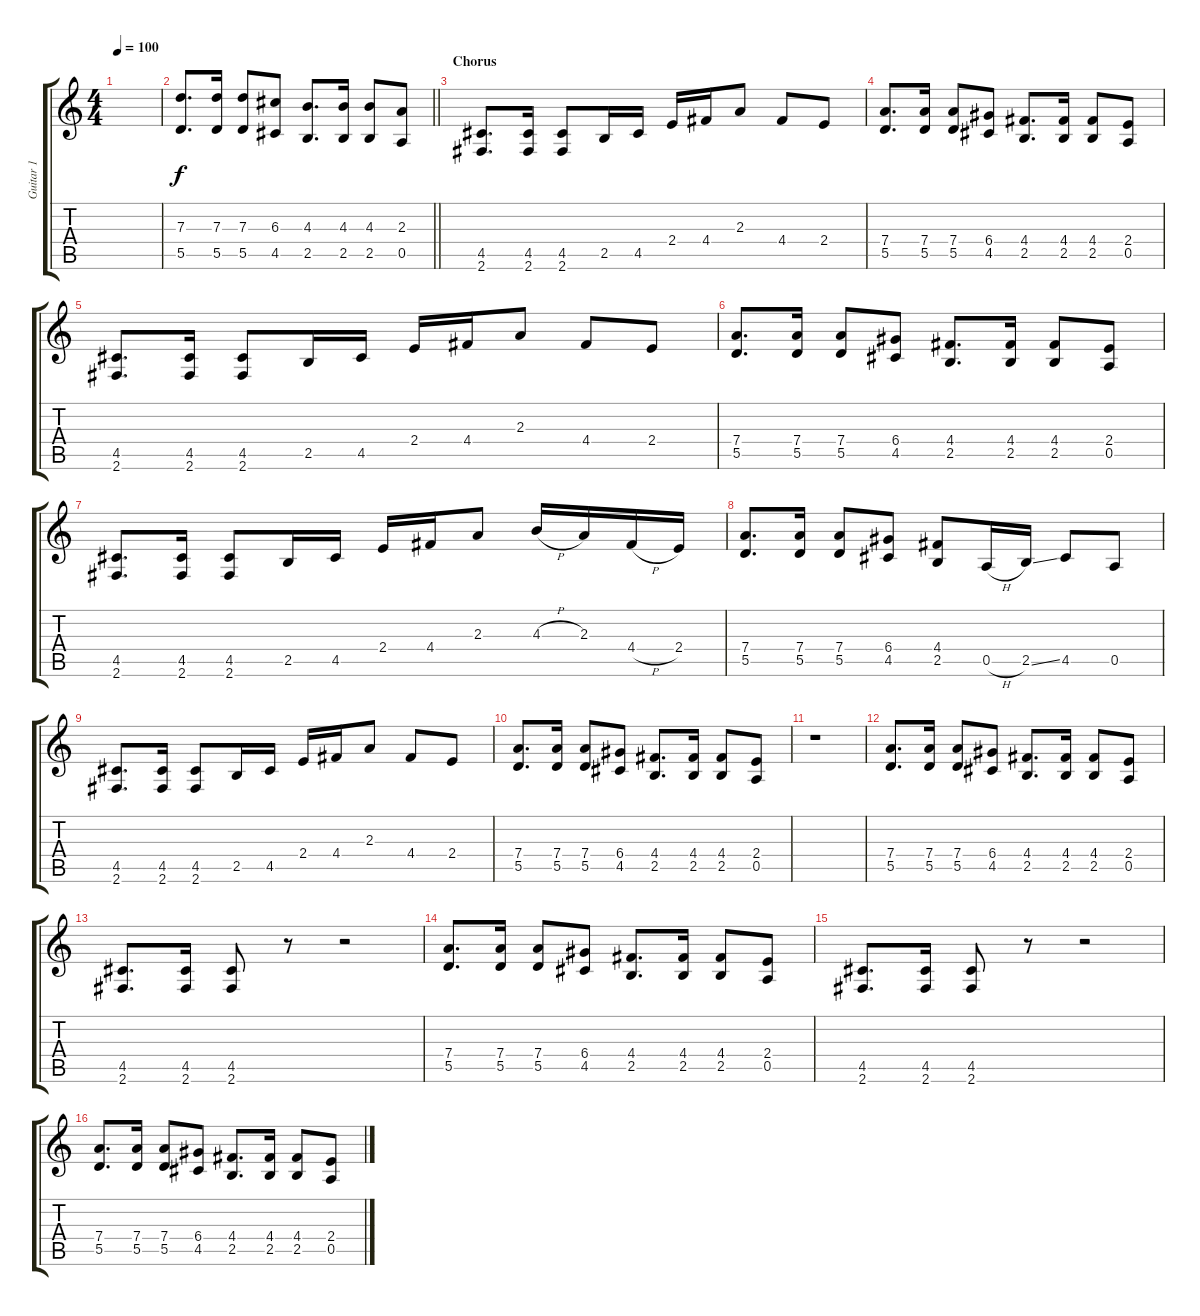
\track ("Guitar 1" "Guitar 1") {instrument overdrivenguitar}
\staff {score tabs}
\tuning (E4 B3 G3 D3 A2 E2) {hide}
\ts (4 4)
\tempo 100
\clef g2
\ks c
|
\barLineRight lightlight
(7.3 5.5).8{d} (7.3 5.5).16 (7.3 5.5).8 (6.3 4.5).8 (4.3 2.5).8{d} (4.3 2.5).16 (4.3 2.5).8 (2.3 0.5).8 |
\section ("" "Chorus")
(4.5 2.6).8{d} (4.5 2.6).16 (4.5 2.6).8 2.5.16 4.5.16 2.4.16 4.4.16 2.3.8 4.4.8 2.4.8 |
(7.4 5.5).8{d} (7.4 5.5).16 (7.4 5.5).8 (6.4 4.5).8 (4.4 2.5).8{d} (4.4 2.5).16 (4.4 2.5).8 (2.4 0.5).8 |
(4.5 2.6).8{d} (4.5 2.6).16 (4.5 2.6).8 2.5.16 4.5.16 2.4.16 4.4.16 2.3.8 4.4.8 2.4.8 |
(7.4 5.5).8{d} (7.4 5.5).16 (7.4 5.5).8 (6.4 4.5).8 (4.4 2.5).8{d} (4.4 2.5).16 (4.4 2.5).8 (2.4 0.5).8 |
(4.5 2.6).8{d} (4.5 2.6).16 (4.5 2.6).8 2.5.16 4.5.16 2.4.16 4.4.16 2.3.8 4.3{h}.16 2.3.16 4.4{h}.16 2.4.16 |
(7.4 5.5).8{d} (7.4 5.5).16 (7.4 5.5).8 (6.4 4.5).8 (4.4 2.5).8 0.5{h}.16 2.5{ss}.16 4.5.8 0.5.8 |
(4.5 2.6).8{d} (4.5 2.6).16 (4.5 2.6).8 2.5.16 4.5.16 2.4.16 4.4.16 2.3.8 4.4.8 2.4.8 |
(7.4 5.5).8{d} (7.4 5.5).16 (7.4 5.5).8 (6.4 4.5).8 (4.4 2.5).8{d} (4.4 2.5).16 (4.4 2.5).8 (2.4 0.5).8 |
r.1 |
(7.4 5.5).8{d} (7.4 5.5).16 (7.4 5.5).8 (6.4 4.5).8 (4.4 2.5).8{d} (4.4 2.5).16 (4.4 2.5).8 (2.4 0.5).8 |
(4.5 2.6).8{d} (4.5 2.6).16 (4.5 2.6).8 r.8 r.2 |
(7.4 5.5).8{d} (7.4 5.5).16 (7.4 5.5).8 (6.4 4.5).8 (4.4 2.5).8{d} (4.4 2.5).16 (4.4 2.5).8 (2.4 0.5).8 |
(4.5 2.6).8{d} (4.5 2.6).16 (4.5 2.6).8 r.8 r.2 |
(7.4 5.5).8{d} (7.4 5.5).16 (7.4 5.5).8 (6.4 4.5).8 (4.4 2.5).8{d} (4.4 2.5).16 (4.4 2.5).8 (2.4 0.5).8
